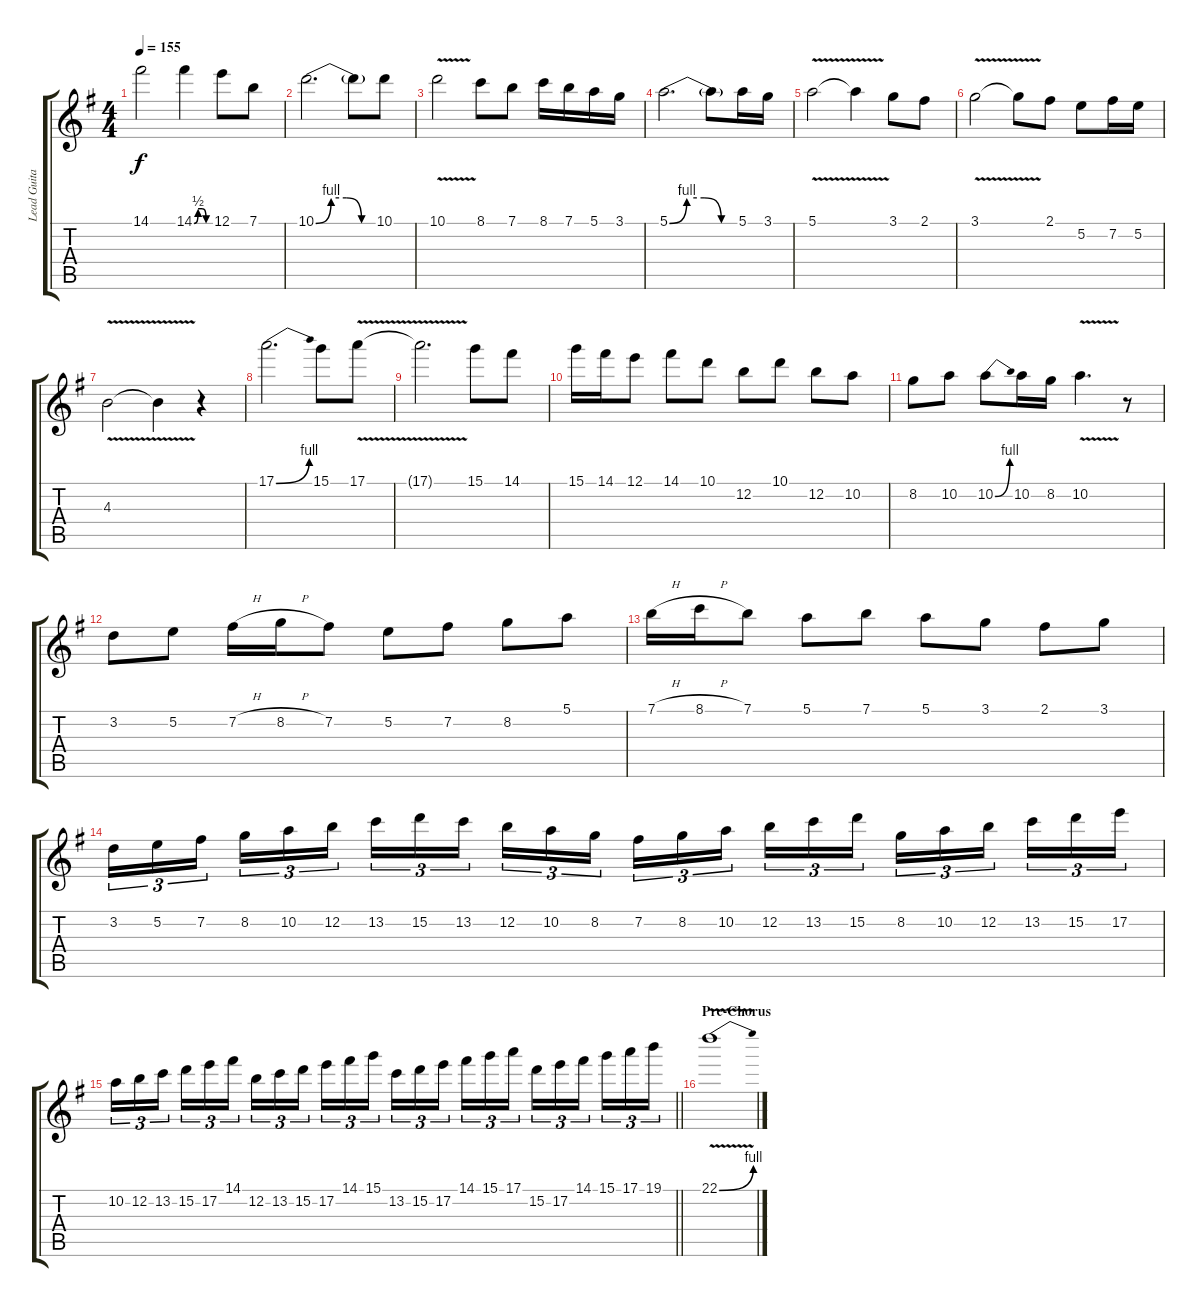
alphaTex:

\track ("Lead Guitar" "Lead Guita") {instrument distortionguitar}
\staff {score tabs}
\tuning (E4 B3 G3 D3 A2 E2) {hide}
\ts (4 4)
\tempo 155
\clef g2
\ks g
14.1{t}.2{dy f} 14.1{be (custom 0 0 15 2 30 2 45 0 60 0)}.4 12.1.8 7.1.8 |
10.1{be (custom 0 0 15 4 30 4 45 0 60 0)}.2{d} 10.1{t}.8 10.1.8 |
10.1{v}.2 8.1.8 7.1.8 8.1.16 7.1.16 5.1.16 3.1.16 |
5.1{be (custom 0 0 15 4 30 4 45 0 60 0)}.2{d} 5.1{t}.8 5.1.16 3.1.16 |
5.1{v}.2 5.1{t}.4 3.1.8 2.1.8 |
3.1{v}.2 3.1{t}.8 2.1.8 5.2.8 7.2.16 5.2.16 |
4.3{v}.2 4.3{t}.4 r.4 |
17.1{be (bend 0 0 60 4)}.2{d} 15.1.8 17.1{v}.8 |
17.1{v t}.2{d} 15.1.8 14.1.8 |
15.1.16 14.1.16 12.1.8 14.1.8 10.1.8 12.2.8 10.1.8 12.2.8 10.2.8 |
8.2.8 10.2.8 10.2{be (bend 0 0 60 4)}.8 10.2.16 8.2.16 10.2{v}.4{d} r.8 |
3.2.8 5.2.8 7.2{h}.16 8.2{h}.16 7.2.8 5.2.8 7.2.8 8.2.8 5.1.8 |
7.1{h}.16 8.1{h}.16 7.1.8 5.1.8 7.1.8 5.1.8 3.1.8 2.1.8 3.1.8 |
3.2.16{tu (3 2)} 5.2.16{tu (3 2)} 7.2.16{tu (3 2) beam splitsecondary} 8.2.16{tu (3 2)} 10.2.16{tu (3 2)} 12.2.16{tu (3 2)} 13.2.16{tu (3 2)} 15.2.16{tu (3 2)} 13.2.16{tu (3 2) beam splitsecondary} 12.2.16{tu (3 2)} 10.2.16{tu (3 2)} 8.2.16{tu (3 2)} 7.2.16{tu (3 2)} 8.2.16{tu (3 2)} 10.2.16{tu (3 2) beam splitsecondary} 12.2.16{tu (3 2)} 13.2.16{tu (3 2)} 15.2.16{tu (3 2)} 8.2.16{tu (3 2)} 10.2.16{tu (3 2)} 12.2.16{tu (3 2) beam splitsecondary} 13.2.16{tu (3 2)} 15.2.16{tu (3 2)} 17.2.16{tu (3 2)} |
\barLineRight lightlight
10.2.16{tu (3 2)} 12.2.16{tu (3 2)} 13.2.16{tu (3 2) beam splitsecondary} 15.2.16{tu (3 2)} 17.2.16{tu (3 2)} 14.1.16{tu (3 2)} 12.2.16{tu (3 2)} 13.2.16{tu (3 2)} 15.2.16{tu (3 2) beam splitsecondary} 17.2.16{tu (3 2)} 14.1.16{tu (3 2)} 15.1.16{tu (3 2)} 13.2.16{tu (3 2)} 15.2.16{tu (3 2)} 17.2.16{tu (3 2) beam splitsecondary} 14.1.16{tu (3 2)} 15.1.16{tu (3 2)} 17.1.16{tu (3 2)} 15.2.16{tu (3 2)} 17.2.16{tu (3 2)} 14.1.16{tu (3 2) beam splitsecondary} 15.1.16{tu (3 2)} 17.1.16{tu (3 2)} 19.1.16{tu (3 2)} |
\section ("" "Pre-Chorus")
22.1{be (bend 0 0 60 4) v}.1
